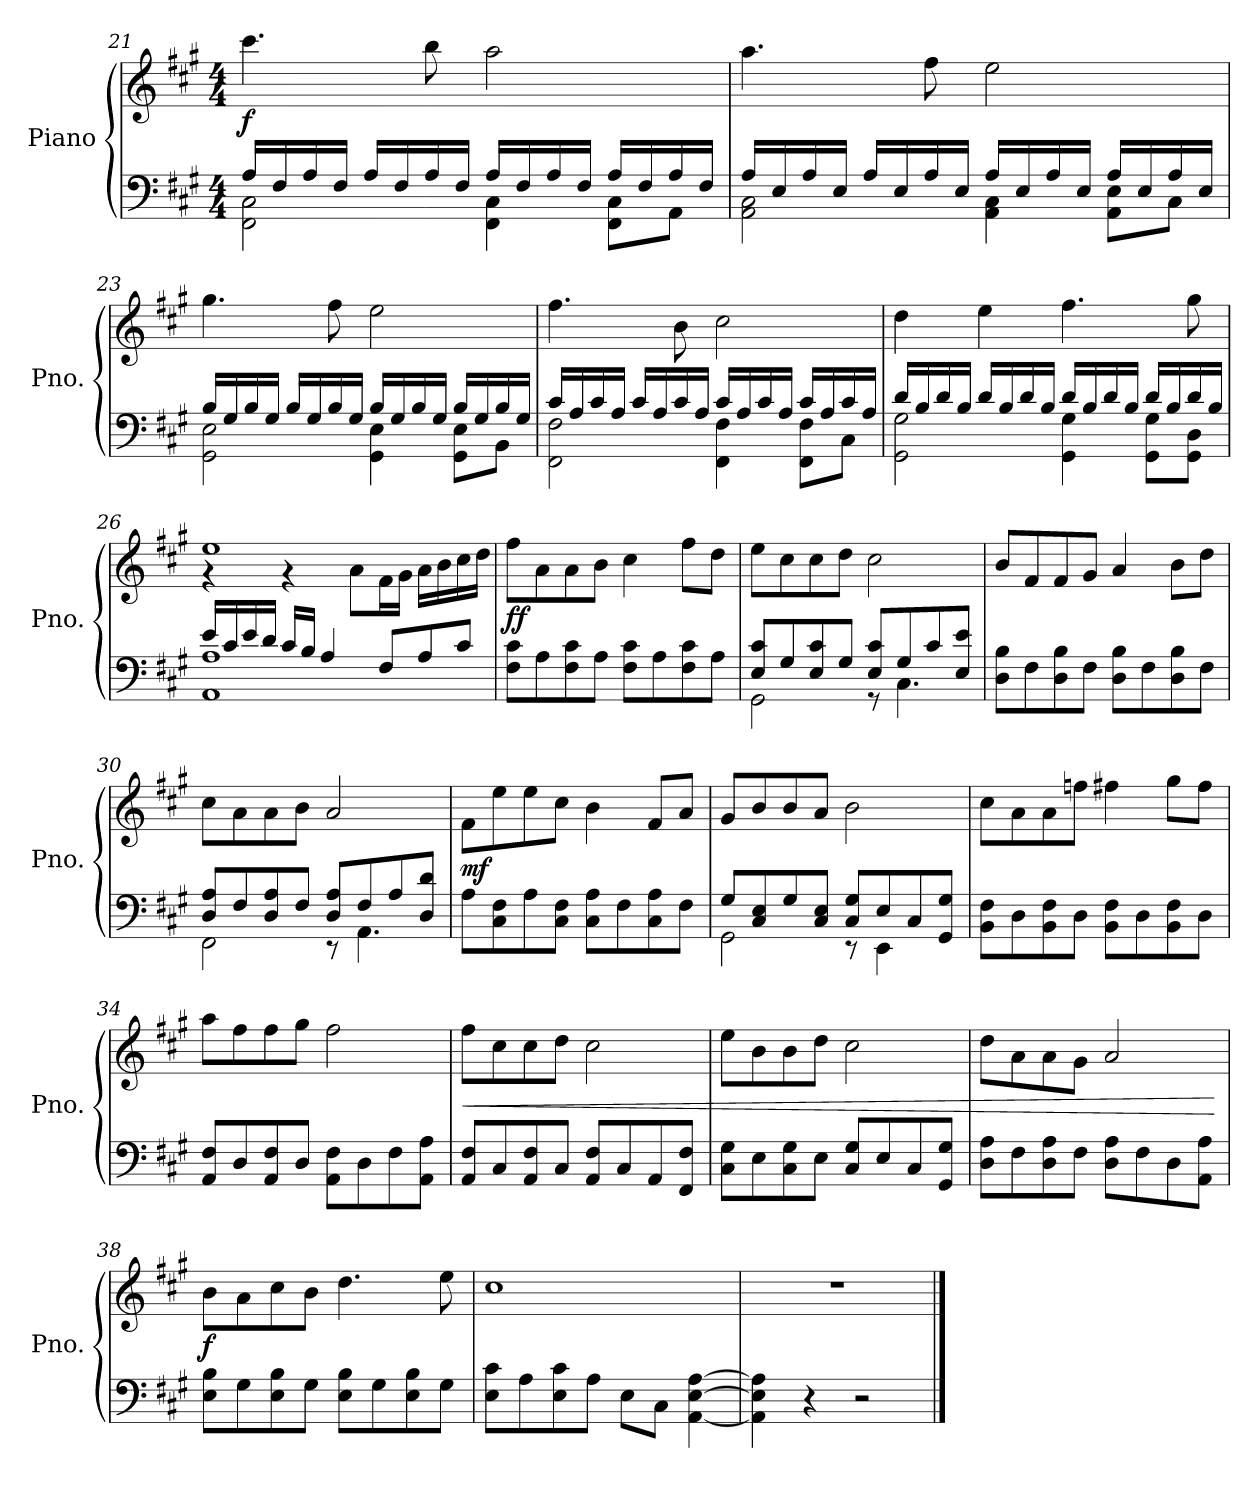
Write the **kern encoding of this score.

**kern	**kern	**dynam
*part1	*part1	*part1
*staff2	*staff1	*staff1/2
*I"Piano	*	*
*I'Pno.	*	*
*clefF4	*clefG2	*
*k[f#c#g#]	*k[f#c#g#]	*
*M4/4	*M4/4	*
=21	=21	=21
*^	*	*
!	!	!	!LO:DY:b
16A/LL	2FF#\ 2C#\	4.ccc#\	f
16F#/	.	.	.
16A/	.	.	.
16F#/JJ	.	.	.
16A/LL	.	.	.
16F#/	.	.	.
16A/	.	8bb\	.
16F#/JJ	.	.	.
16A/LL	4FF#\ 4C#\	2aa\	.
16F#/	.	.	.
16A/	.	.	.
16F#/JJ	.	.	.
16A/LL	8FF#\ 8C#\L	.	.
16F#/	.	.	.
16A/	8AA\J	.	.
16F#/JJ	.	.	.
!!LO:LB:g=z
=22	=22	=22	=22
16A/LL	2AA\ 2C#\	4.aa\	.
16E/	.	.	.
16A/	.	.	.
16E/JJ	.	.	.
16A/LL	.	.	.
16E/	.	.	.
16A/	.	8ff#\	.
16E/JJ	.	.	.
16A/LL	4AA\ 4C#\	2ee\	.
16E/	.	.	.
16A/	.	.	.
16E/JJ	.	.	.
16A/LL	8AA\ 8E\L	.	.
16E/	.	.	.
16A/	8C#\J	.	.
16E/JJ	.	.	.
=23	=23	=23	=23
16B/LL	2GG#\ 2E\	4.gg#\	.
16G#/	.	.	.
16B/	.	.	.
16G#/JJ	.	.	.
16B/LL	.	.	.
16G#/	.	.	.
16B/	.	8ff#\	.
16G#/JJ	.	.	.
16B/LL	4GG#\ 4E\	2ee\	.
16G#/	.	.	.
16B/	.	.	.
16G#/JJ	.	.	.
16B/LL	8GG#\ 8E\L	.	.
16G#/	.	.	.
16B/	8BB\J	.	.
16G#/JJ	.	.	.
!!LO:LB:g=z
=24	=24	=24	=24
16c#/LL	2FF#\ 2F#\	4.ff#\	.
16A/	.	.	.
16c#/	.	.	.
16A/JJ	.	.	.
16c#/LL	.	.	.
16A/	.	.	.
16c#/	.	8b\	.
16A/JJ	.	.	.
16c#/LL	4FF#\ 4F#\	2cc#\	.
16A/	.	.	.
16c#/	.	.	.
16A/JJ	.	.	.
16c#/LL	8FF#\ 8F#\L	.	.
16A/	.	.	.
16c#/	8C#\J	.	.
16A/JJ	.	.	.
=25	=25	=25	=25
16d/LL	2GG#\ 2G#\	4dd\	.
16B/	.	.	.
16d/	.	.	.
16B/JJ	.	.	.
16d/LL	.	4ee\	.
16B/	.	.	.
16d/	.	.	.
16B/JJ	.	.	.
16d/LL	4GG#\ 4G#\	4.ff#\	.
16B/	.	.	.
16d/	.	.	.
16B/JJ	.	.	.
16d/LL	8GG#\ 8G#\L	.	.
16B/	.	.	.
16d/	8GG#\ 8D\J	8gg#\	.
16B/JJ	.	.	.
!!LO:LB:g=z
=26	=26	=26	=26
*	*	*^	*
16e/LL	1AA 1A	1ee	4r	.
16c#/	.	.	.	.
16e/	.	.	.	.
16d/JJ	.	.	.	.
16c#/LL	.	.	4r	.
16B/JJ	.	.	.	.
4A/	.	.	.	.
.	.	.	8a\L	.
8F#/L	.	.	16f#\L	.
.	.	.	16g#\JJ	.
8A/	.	.	16a\LL	.
.	.	.	16b\	.
8c#/J	.	.	16cc#\	.
.	.	.	16dd\JJ	.
*v	*v	*	*	*
=27	=27	=27	=27
!	!	!	!LO:DY:b
*	*v	*v	*
8F#\ 8c#\L	8ff#\L	ff
8A\	8a\	.
8F#\ 8c#\	8a\	.
8A\J	8b\J	.
8F#\ 8c#\L	4cc#\	.
8A\	.	.
8F#\ 8c#\	8ff#\L	.
8A\J	8dd\J	.
=28	=28	=28
*^	*	*
8E/ 8c#/L	2GG#\	8ee\L	.
8G#/	.	8cc#\	.
8E/ 8c#/	.	8cc#\	.
8G#/J	.	8dd\J	.
8E/ 8c#/L	8r	2cc#\	.
8G#/	4.C#\	.	.
8c#/	.	.	.
8E/ 8e/J	.	.	.
*v	*v	*	*
=29	=29	=29
8D\ 8B\L	8b/L	.
8F#\	8f#/	.
8D\ 8B\	8f#/	.
8F#\J	8g#/J	.
8D\ 8B\L	4a/	.
8F#\	.	.
8D\ 8B\	8b\L	.
8F#\J	8dd\J	.
!!LO:LB:g=z
=30	=30	=30
*^	*	*
8D/ 8A/L	2FF#\	8cc#\L	.
8F#/	.	8a\	.
8D/ 8A/	.	8a\	.
8F#/J	.	8b\J	.
8D/ 8A/L	8r	2a/	.
8F#/	4.AA\	.	.
8A/	.	.	.
8D/ 8d/J	.	.	.
*v	*v	*	*
=31	=31	=31
!	!	!LO:DY:b
8A\L	8f#\L	mf
8C#\ 8F#\	8ee\	.
8A\	8ee\	.
8C#\ 8F#\J	8cc#\J	.
8C#\ 8A\L	4b\	.
8F#\	.	.
8C#\ 8A\	8f#/L	.
8F#\J	8a/J	.
=32	=32	=32
*^	*	*
8G#/L	2GG#\	8g#/L	.
8C#/ 8E/	.	8b/	.
8G#/	.	8b/	.
8C#/ 8E/J	.	8a/J	.
8C#/ 8G#/L	8r	2b\	.
8E/	4EE\	.	.
8C#/	.	.	.
8GG#/ 8G#/J	8ryy	.	.
*v	*v	*	*
=33	=33	=33
8BB\ 8F#\L	8cc#\L	.
8D\	8a\	.
8BB\ 8F#\	8a\	.
8D\J	8ffn\J	.
8BB\ 8F#\L	4ff#X\	.
8D\	.	.
8BB\ 8F#\	8gg#\L	.
8D\J	8ff#\J	.
!!LO:PB:g=z
=34	=34	=34
8AA/ 8F#/L	8aa\L	.
8D/	8ff#\	.
8AA/ 8F#/	8ff#\	.
8D/J	8gg#\J	.
8AA\ 8F#\L	2ff#\	.
8D\	.	.
8F#\	.	.
8AA\ 8A\J	.	.
=35	=35	=35
!	!	!LO:HP:b
8AA/ 8F#/L	8ff#\L	<
8C#/	8cc#\	.
8AA/ 8F#/	8cc#\	.
8C#/J	8dd\J	.
8AA/ 8F#/L	2cc#\	.
8C#/	.	.
8AA/	.	.
8FF#/ 8F#/J	.	.
=36	=36	=36
8C#\ 8G#\L	8ee\L	.
8E\	8b\	.
8C#\ 8G#\	8b\	.
8E\J	8dd\J	.
8C#/ 8G#/L	2cc#\	.
8E/	.	.
8C#/	.	.
8GG#/ 8G#/J	.	.
=37	=37	=37
8D\ 8A\L	8dd\L	.
8F#\	8a\	.
8D\ 8A\	8a\	.
8F#\J	8g#\J	.
8D\ 8A\L	2a/	.
8F#\	.	.
8D\	.	.
8AA\ 8A\J	.	.
.	.	[
=38	=38	=38
!	!	!LO:DY:b
8E\ 8B\L	8b\L	f
8G#\	8a\	.
8E\ 8B\	8cc#\	.
8G#\J	8b\J	.
8E\ 8B\L	4.dd\	.
8G#\	.	.
8E\ 8B\	.	.
8G#\J	8ee\	.
!!LO:LB:g=z
=39	=39	=39
8E\ 8c#\L	1cc#	.
8A\	.	.
8E\ 8c#\	.	.
8A\J	.	.
8E\L	.	.
8C#\J	.	.
[4AA\ [4E\ [4A\	.	.
=40	=40	=40
4AA\] 4E\] 4A\]	1r	.
4r	.	.
2r	.	.
==	==	==
*-	*-	*-
